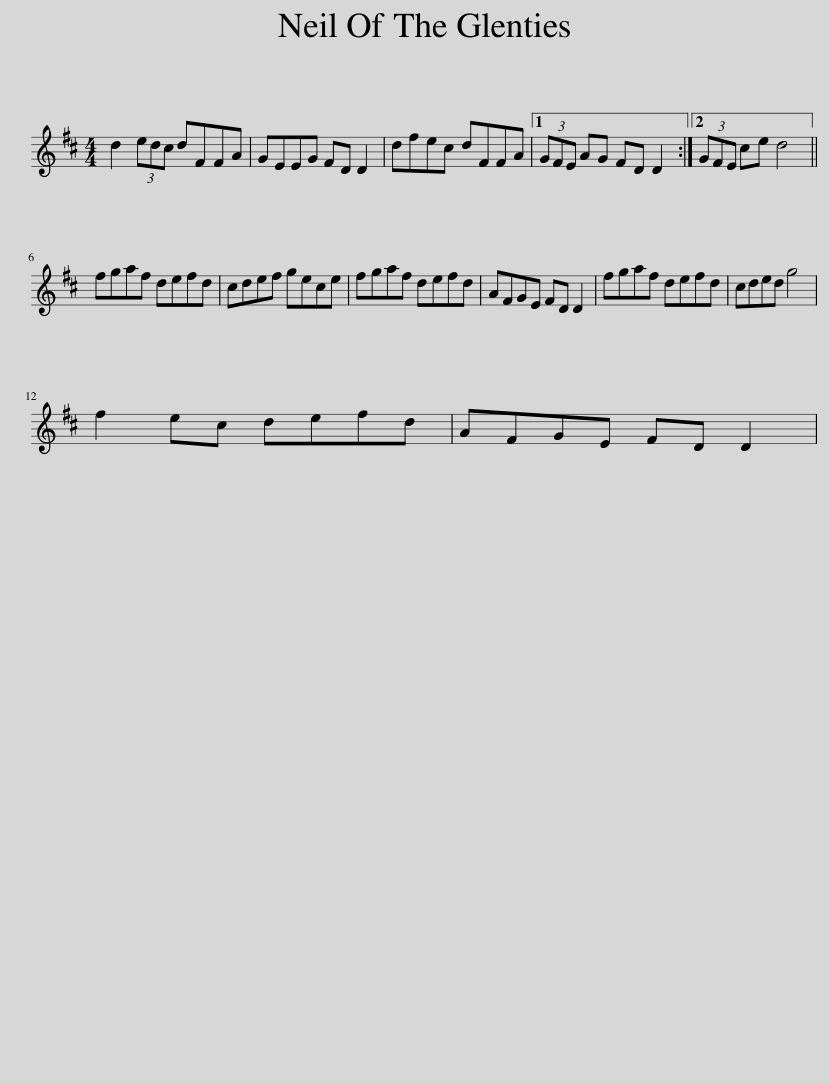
X:1
L:1/8
M:4/4
I:linebreak $
K:D
V:1 treble
V:1
 d2 (3edc dFFA | GEEG FD D2 | dfec dFFA |1 (3GFE AG FD D2 :|2 (3GFE ce d4 ||$ %5
 fgaf defd | cdef gece | fgaf defd | AFGE FD D2 | fgaf defd | %10
 cded g4 |$ f2 ec defd | AFGE FD D2 | %13
